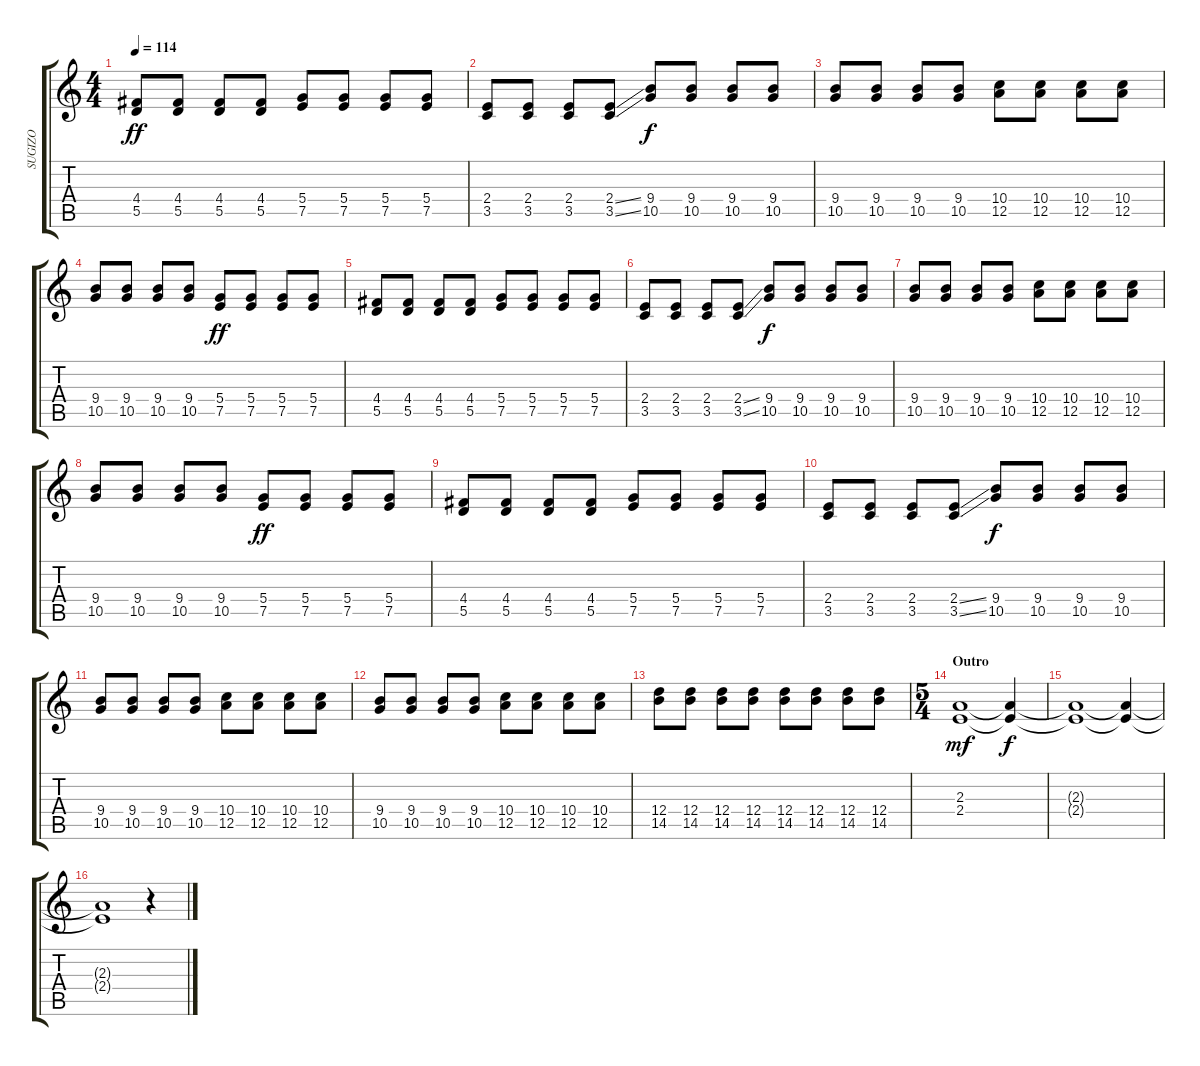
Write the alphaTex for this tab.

\track ("SUGIZO" "SUGIZO") {instrument overdrivenguitar}
\staff {score tabs}
\tuning (E4 B3 G3 D3 A2 E2) {hide}
\ts (4 4)
\tempo 114
\clef g2
\ks c
(4.4 5.5).8{dy ff} (4.4 5.5).8 (4.4 5.5).8 (4.4 5.5).8 (5.4 7.5).8 (5.4 7.5).8 (5.4 7.5).8 (5.4 7.5).8 |
(2.4 3.5).8 (2.4 3.5).8 (2.4 3.5).8 (2.4{ss} 3.5{ss}).8 (9.4 10.5).8{dy f} (9.4 10.5).8 (9.4 10.5).8 (9.4 10.5).8 |
(9.4 10.5).8 (9.4 10.5).8 (9.4 10.5).8 (9.4 10.5).8 (10.4 12.5).8 (10.4 12.5).8 (10.4 12.5).8 (10.4 12.5).8 |
(9.4 10.5).8 (9.4 10.5).8 (9.4 10.5).8 (9.4 10.5).8 (5.4 7.5).8{dy ff} (5.4 7.5).8 (5.4 7.5).8 (5.4 7.5).8 |
(4.4 5.5).8 (4.4 5.5).8 (4.4 5.5).8 (4.4 5.5).8 (5.4 7.5).8 (5.4 7.5).8 (5.4 7.5).8 (5.4 7.5).8 |
(2.4 3.5).8 (2.4 3.5).8 (2.4 3.5).8 (2.4{ss} 3.5{ss}).8 (9.4 10.5).8{dy f} (9.4 10.5).8 (9.4 10.5).8 (9.4 10.5).8 |
(9.4 10.5).8 (9.4 10.5).8 (9.4 10.5).8 (9.4 10.5).8 (10.4 12.5).8 (10.4 12.5).8 (10.4 12.5).8 (10.4 12.5).8 |
(9.4 10.5).8 (9.4 10.5).8 (9.4 10.5).8 (9.4 10.5).8 (5.4 7.5).8{dy ff} (5.4 7.5).8 (5.4 7.5).8 (5.4 7.5).8 |
(4.4 5.5).8 (4.4 5.5).8 (4.4 5.5).8 (4.4 5.5).8 (5.4 7.5).8 (5.4 7.5).8 (5.4 7.5).8 (5.4 7.5).8 |
(2.4 3.5).8 (2.4 3.5).8 (2.4 3.5).8 (2.4{ss} 3.5{ss}).8 (9.4 10.5).8{dy f} (9.4 10.5).8 (9.4 10.5).8 (9.4 10.5).8 |
(9.4 10.5).8 (9.4 10.5).8 (9.4 10.5).8 (9.4 10.5).8 (10.4 12.5).8 (10.4 12.5).8 (10.4 12.5).8 (10.4 12.5).8 |
(9.4 10.5).8 (9.4 10.5).8 (9.4 10.5).8 (9.4 10.5).8 (10.4 12.5).8 (10.4 12.5).8 (10.4 12.5).8 (10.4 12.5).8 |
(12.4 14.5).8 (12.4 14.5).8 (12.4 14.5).8 (12.4 14.5).8 (12.4 14.5).8 (12.4 14.5).8 (12.4 14.5).8 (12.4 14.5).8 |
\ts (5 4)
\section ("" "Outro")
(2.3 2.4).1{dy mf} (2.3{t} 2.4{t}).4{dy f} |
(2.3{t} 2.4{t}).1 (2.3{t} 2.4{t}).4 |
(2.3{t} 2.4{t}).1 r.4
